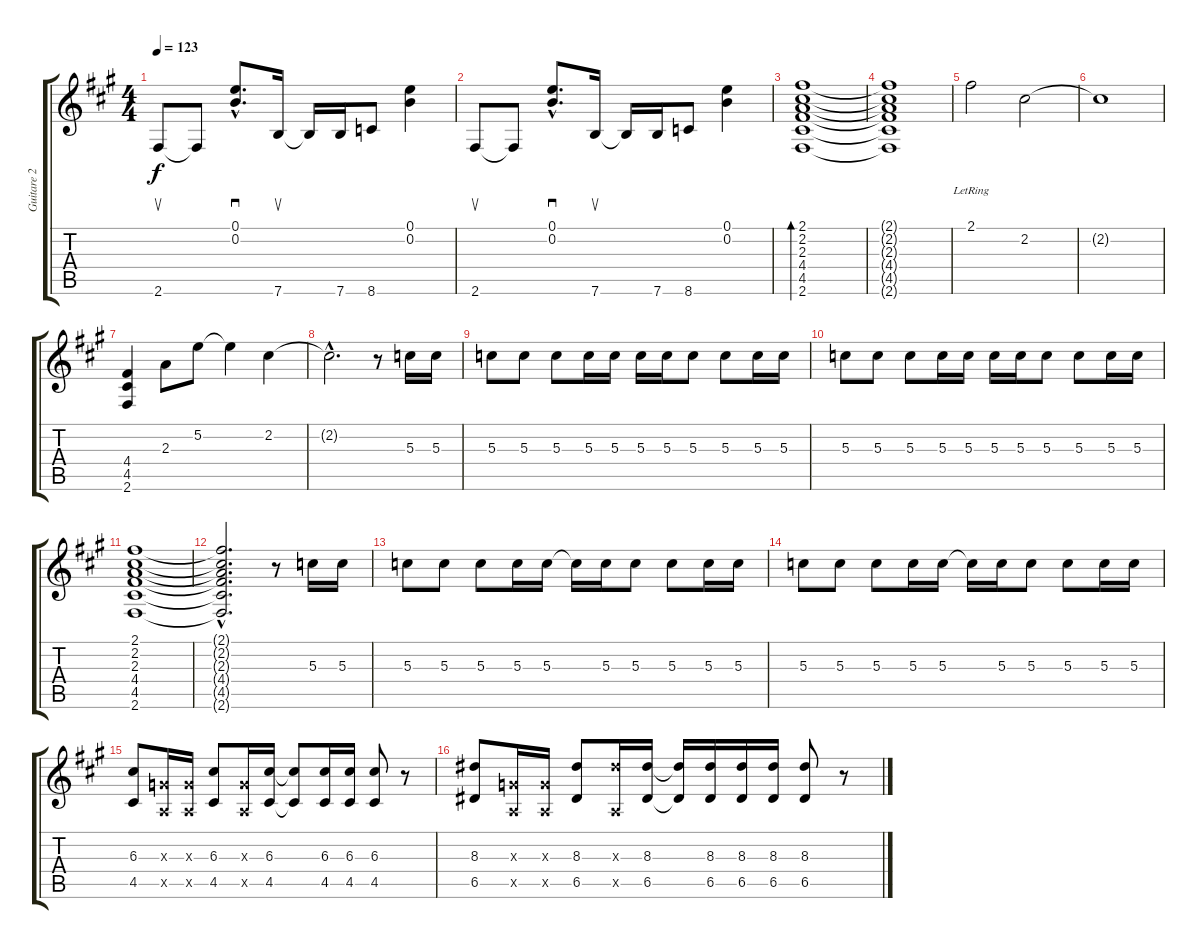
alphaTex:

\track ("Guitare 2 (Matthew Bellamy)" "Guitare 2 ") {instrument distortionguitar}
\staff {score tabs}
\tuning (E4 B3 G3 D3 A2 E2) {hide}
\ts (4 4)
\tempo 123
\clef g2
\ks a
2.6.8{su dy f} 2.6{t}.8 (0.1{hac} 0.2{hac}).8{d sd} 7.6.16{su} 7.6{t}.16 7.6.16 8.6.8 (0.1 0.2).4 |
2.6.8{su} 2.6{t}.8 (0.1{hac} 0.2{hac}).8{d sd} 7.6.16{su} 7.6{t}.16 7.6.16 8.6.8 (0.1 0.2).4 |
(2.1 2.2 2.3 4.4 4.5 2.6).1{bd 60} |
(2.1{t} 2.2{t} 2.3{t} 4.4{t} 4.5{t} 2.6{t}).1 |
2.1{lr}.2 2.2.2 |
2.2{t}.1 |
(4.4 4.5 2.6).4 2.3.8 5.2.8 5.2{t}.4 2.2.4 |
2.2{hac t}.2{d} r.8 5.3.16 5.3.16 |
5.3.8 5.3.8 5.3.8 5.3.16 5.3.16 5.3.16 5.3.16 5.3.8 5.3.8 5.3.16 5.3.16 |
5.3.8 5.3.8 5.3.8 5.3.16 5.3.16 5.3.16 5.3.16 5.3.8 5.3.8 5.3.16 5.3.16 |
(2.1 2.2 2.3 4.4 4.5 2.6).1 |
(2.1{hac t} 2.2{hac t} 2.3{hac t} 4.4{hac t} 4.5{hac t} 2.6{hac t}).2{d} r.8 5.3.16 5.3.16 |
5.3.8 5.3.8 5.3.8 5.3.16 5.3.16 5.3{t}.16 5.3.16 5.3.8 5.3.8 5.3.16 5.3.16 |
5.3.8 5.3.8 5.3.8 5.3.16 5.3.16 5.3{t}.16 5.3.16 5.3.8 5.3.8 5.3.16 5.3.16 |
(6.3 4.5).8 (0.3{x} 0.5{x}).16 (0.3{x} 0.5{x}).16 (6.3 4.5).8 (0.3{x} 0.5{x}).16 (6.3 4.5).16 (6.3{t} 4.5{t}).8 (6.3 4.5).16 (6.3 4.5).16 (6.3 4.5).8 r.8 |
(8.3 6.5).8 (0.3{x} 0.5{x}).16 (0.3{x} 0.5{x}).16 (8.3 6.5).8 (8.3{x} 0.5{x}).16 (8.3 6.5).16 (8.3{t} 6.5{t}).16 (8.3 6.5).16 (8.3 6.5).16 (8.3 6.5).16 (8.3 6.5).8 r.8
